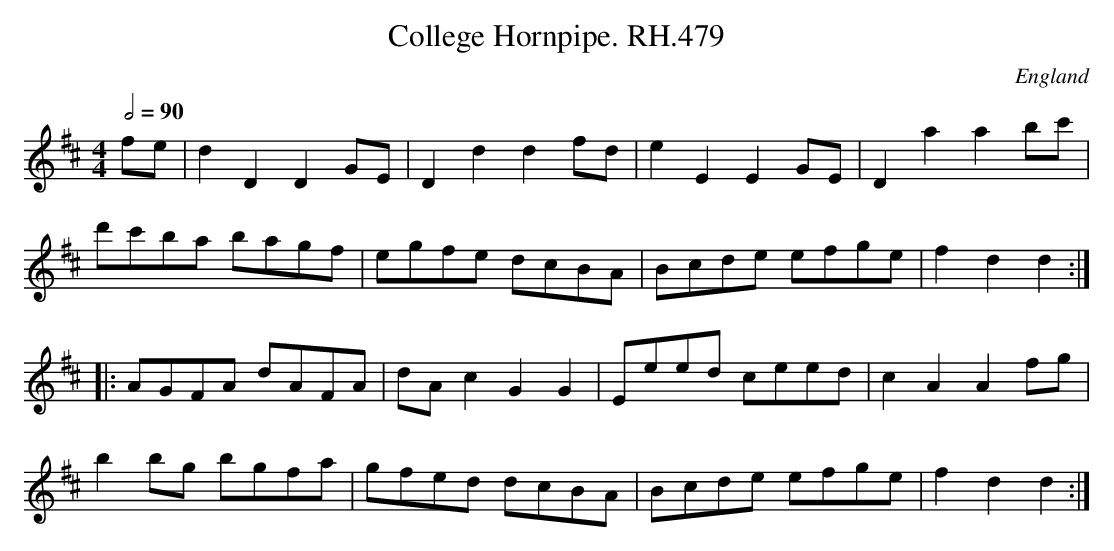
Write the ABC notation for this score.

X:1
T:College Hornpipe. RH.479
O:England
M:4/4
L:1/8
Q:2/4=90
K:D
fe|d2D2 D2GE|D2d2 d2fd|e2E2 E2GE|D2a2 a2bc'|
d'c'ba bagf|egfe dcBA|Bcde efge|f2d2 d2:|
|:AGFA dAFA|dAc2 G2G2|Eeed ceed|c2A2 A2fg|
b2bg bgfa|gfed dcBA|Bcde efge|f2d2 d2:|
